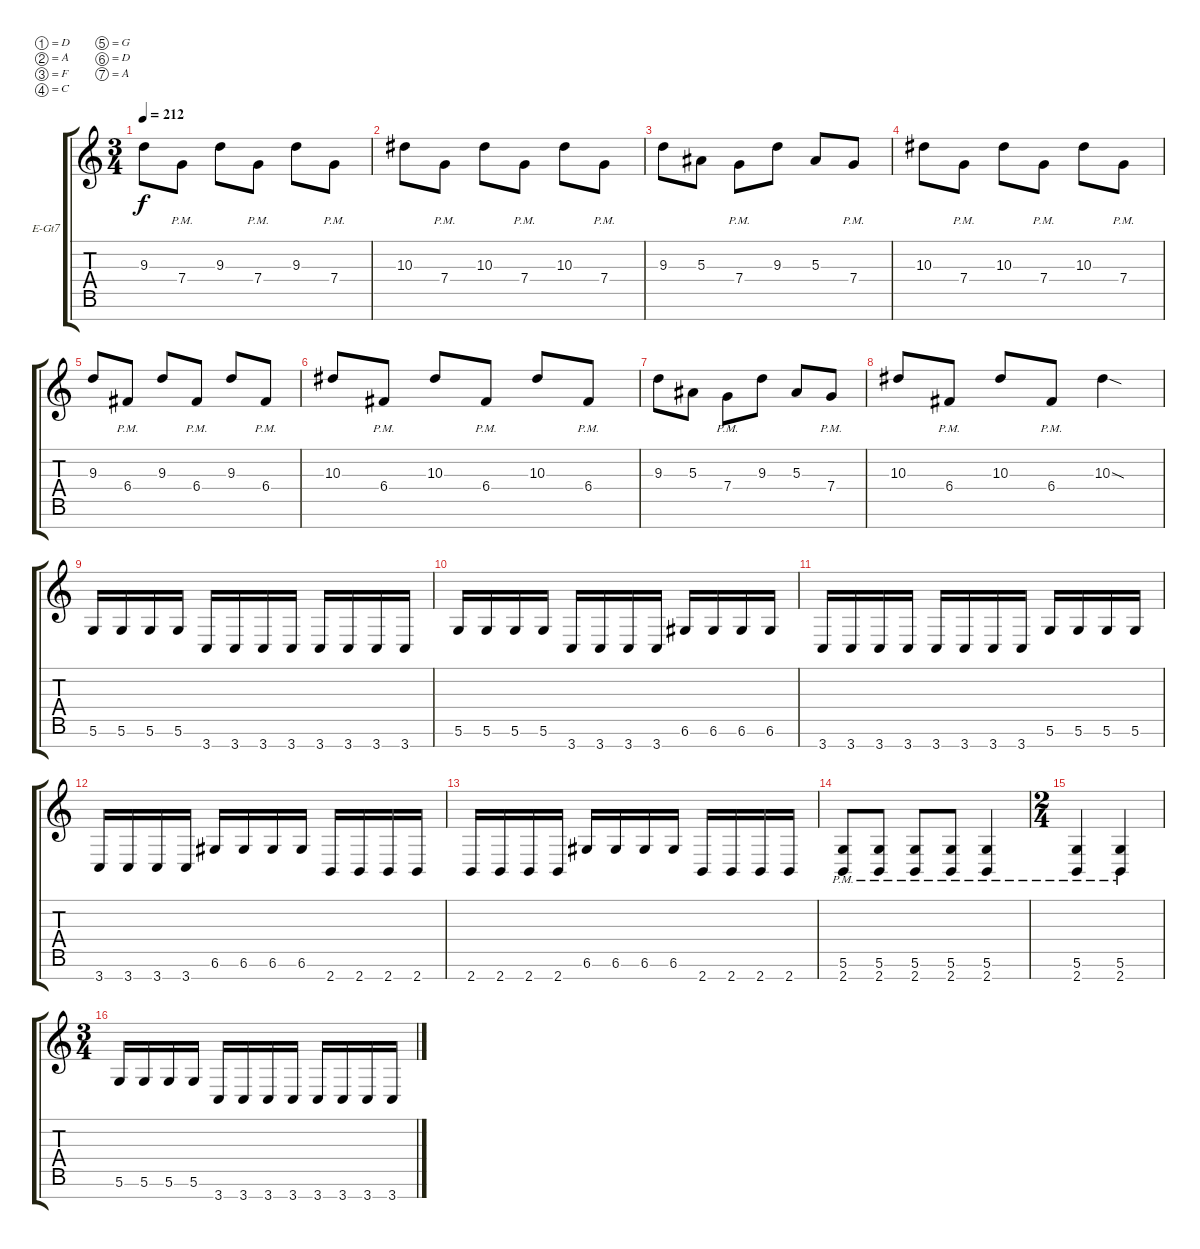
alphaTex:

\bracketExtendMode groupsimilarinstruments
\firstSystemTrackNameOrientation horizontal
\otherSystemsTrackNameOrientation horizontal
\track ("Kévin Chartré" "E-Gt7") {instrument distortionguitar}
\staff {score tabs}
\tuning (D4 A3 F3 C3 G2 D2 A1)
\ts (3 4)
\tempo 212
\clef g2
\ks c
9.3.8{dy f} 7.4{pm}.8 9.3.8 7.4{pm}.8 9.3.8 7.4{pm}.8 |
10.3.8 7.4{pm}.8 10.3.8 7.4{pm}.8 10.3.8 7.4{pm}.8 |
9.3.8 5.3.8 7.4{pm}.8 9.3.8 5.3.8 7.4{pm}.8 |
10.3.8 7.4{pm}.8 10.3.8 7.4{pm}.8 10.3.8 7.4{pm}.8 |
9.3.8 6.4{pm}.8 9.3.8 6.4{pm}.8 9.3.8 6.4{pm}.8 |
10.3.8 6.4{pm}.8 10.3.8 6.4{pm}.8 10.3.8 6.4{pm}.8 |
9.3.8 5.3.8 7.4{pm}.8 9.3.8 5.3.8 7.4{pm}.8 |
10.3.8 6.4{pm}.8 10.3.8 6.4{pm}.8 10.3{sod}.4 |
5.6.16 5.6.16 5.6.16 5.6.16 3.7.16 3.7.16 3.7.16 3.7.16 3.7.16 3.7.16 3.7.16 3.7.16 |
5.6.16 5.6.16 5.6.16 5.6.16 3.7.16 3.7.16 3.7.16 3.7.16 6.6.16 6.6.16 6.6.16 6.6.16 |
3.7.16 3.7.16 3.7.16 3.7.16 3.7.16 3.7.16 3.7.16 3.7.16 5.6.16 5.6.16 5.6.16 5.6.16 |
3.7.16 3.7.16 3.7.16 3.7.16 6.6.16 6.6.16 6.6.16 6.6.16 2.7.16 2.7.16 2.7.16 2.7.16 |
2.7.16 2.7.16 2.7.16 2.7.16 6.6.16 6.6.16 6.6.16 6.6.16 2.7.16 2.7.16 2.7.16 2.7.16 |
(5.6{pm} 2.7{pm}).8 (5.6{pm} 2.7{pm}).8 (5.6{pm} 2.7{pm}).8 (5.6{pm} 2.7{pm}).8 (5.6{pm} 2.7{pm}).4 |
\ts (2 4)
\beaming (8 2 2)
(5.6{pm} 2.7{pm}).4 (5.6{pm} 2.7{pm}).4 |
\ts (3 4)
\beaming (8 2 2 2)
5.6.16 5.6.16 5.6.16 5.6.16 3.7.16 3.7.16 3.7.16 3.7.16 3.7.16 3.7.16 3.7.16 3.7.16
